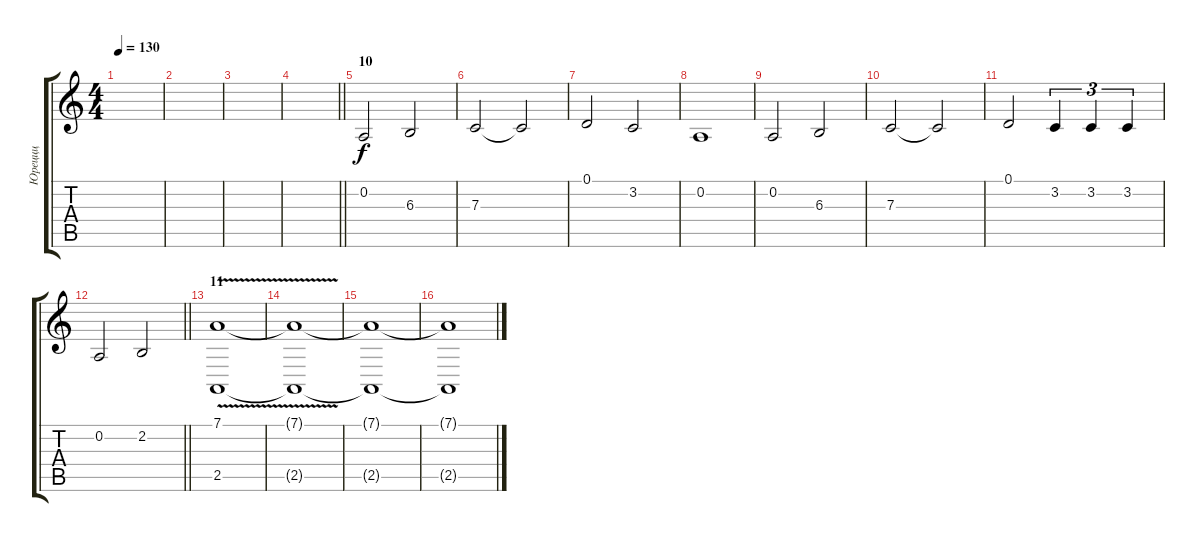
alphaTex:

\track ("Юреццц" "Юреццц") {instrument lead1square}
\staff {score tabs}
\tuning (D4 A3 F3 C3 G2 C2) {hide}
\ts (4 4)
\tempo 130
\clef g2
\ks c
|
|
|
\barLineRight lightlight
|
\section ("" "10")
0.2.2 6.3.2 |
7.3.2 7.3{t}.2 |
0.1.2 3.2.2 |
0.2.1 |
0.2.2 6.3.2 |
7.3.2 7.3{t}.2 |
0.1.2 3.2.4{tu (3 2)} 3.2.4{tu (3 2)} 3.2.4{tu (3 2)} |
\barLineRight lightlight
0.2.2 2.2.2 |
\section ("" "11")
(7.1{v} 2.5{v}).1{volume 4} |
(7.1{t} 2.5{t}).1 |
(7.1{t} 2.5{t}).1 |
(7.1{t} 2.5{t}).1
